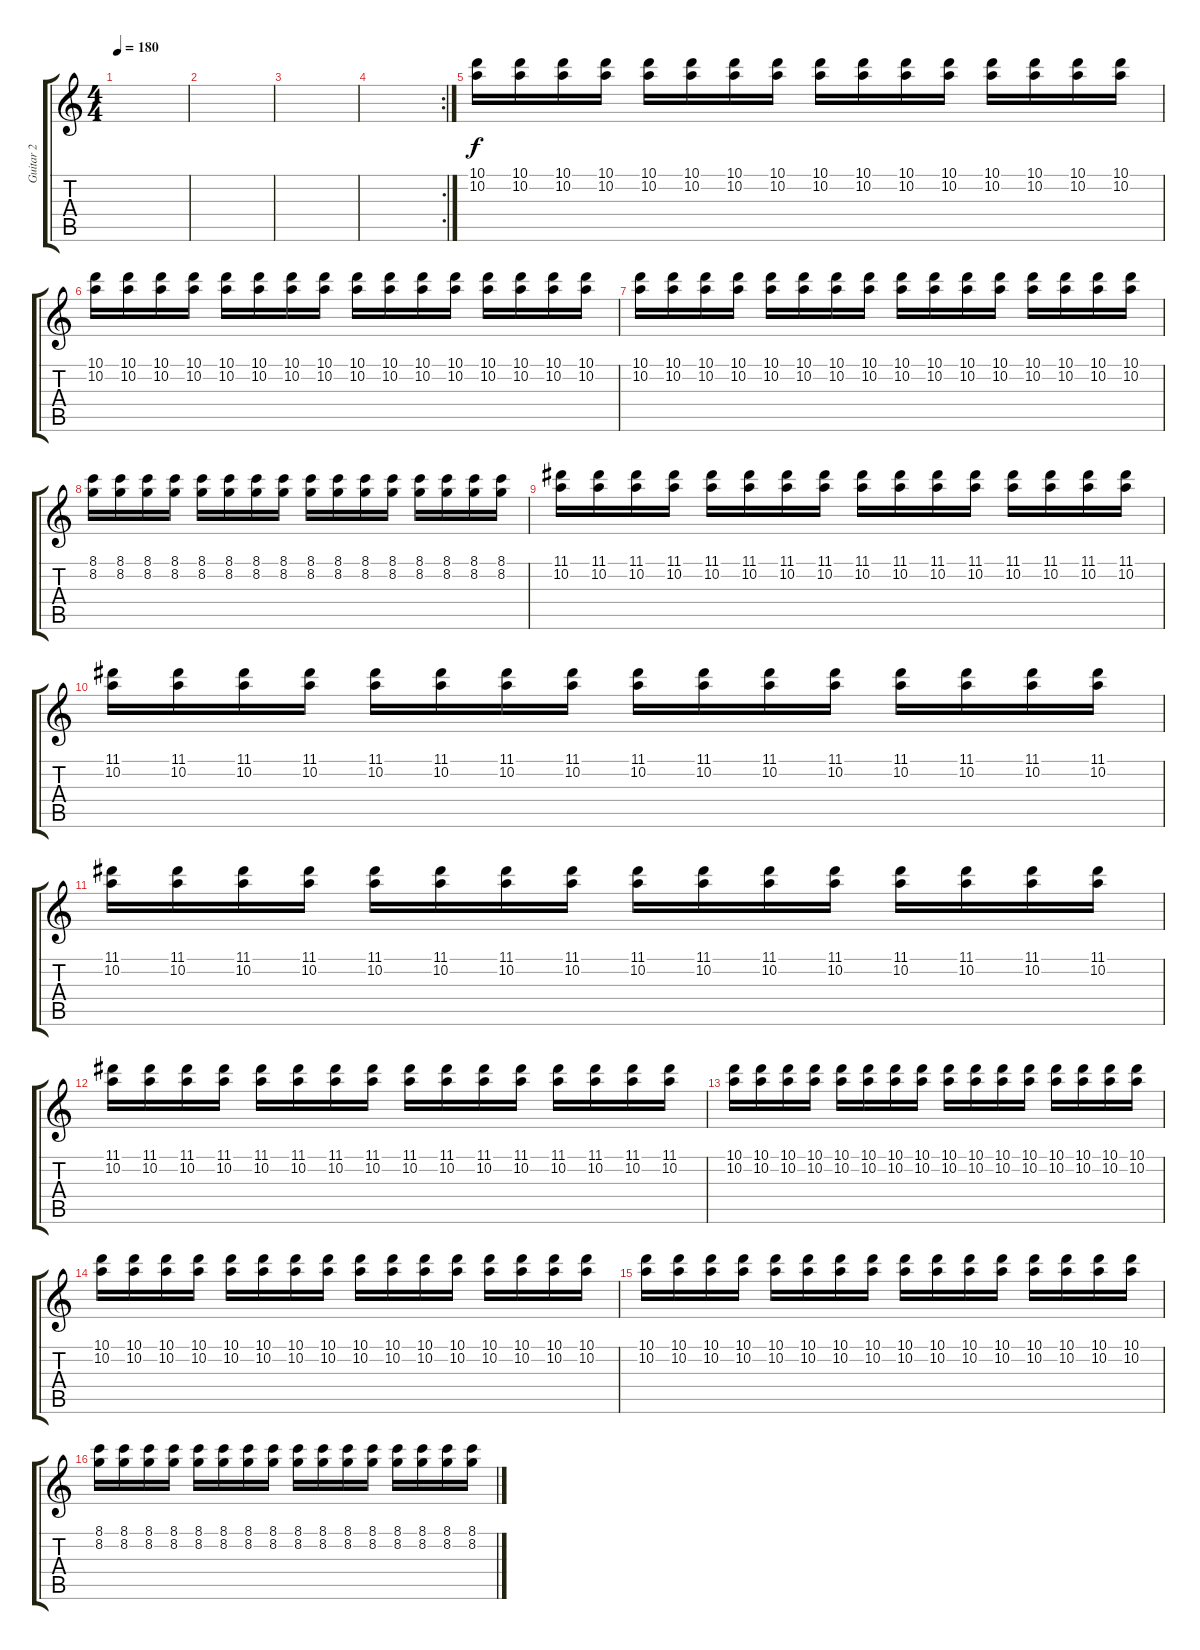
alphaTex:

\track ("Guitar 2" "Guitar 2") {instrument distortionguitar}
\staff {score tabs}
\tuning (E4 B3 G3 D3 A2 D2) {hide}
\ts (4 4)
\tempo 180
\clef g2
\ks c
|
|
|
\rc 2
|
(10.1 10.2).16 (10.1 10.2).16 (10.1 10.2).16 (10.1 10.2).16 (10.1 10.2).16 (10.1 10.2).16 (10.1 10.2).16 (10.1 10.2).16 (10.1 10.2).16 (10.1 10.2).16 (10.1 10.2).16 (10.1 10.2).16 (10.1 10.2).16 (10.1 10.2).16 (10.1 10.2).16 (10.1 10.2).16 |
(10.1 10.2).16 (10.1 10.2).16 (10.1 10.2).16 (10.1 10.2).16 (10.1 10.2).16 (10.1 10.2).16 (10.1 10.2).16 (10.1 10.2).16 (10.1 10.2).16 (10.1 10.2).16 (10.1 10.2).16 (10.1 10.2).16 (10.1 10.2).16 (10.1 10.2).16 (10.1 10.2).16 (10.1 10.2).16 |
(10.1 10.2).16 (10.1 10.2).16 (10.1 10.2).16 (10.1 10.2).16 (10.1 10.2).16 (10.1 10.2).16 (10.1 10.2).16 (10.1 10.2).16 (10.1 10.2).16 (10.1 10.2).16 (10.1 10.2).16 (10.1 10.2).16 (10.1 10.2).16 (10.1 10.2).16 (10.1 10.2).16 (10.1 10.2).16 |
(8.1 8.2).16 (8.1 8.2).16 (8.1 8.2).16 (8.1 8.2).16 (8.1 8.2).16 (8.1 8.2).16 (8.1 8.2).16 (8.1 8.2).16 (8.1 8.2).16 (8.1 8.2).16 (8.1 8.2).16 (8.1 8.2).16 (8.1 8.2).16 (8.1 8.2).16 (8.1 8.2).16 (8.1 8.2).16 |
(11.1 10.2).16 (11.1 10.2).16 (11.1 10.2).16 (11.1 10.2).16 (11.1 10.2).16 (11.1 10.2).16 (11.1 10.2).16 (11.1 10.2).16 (11.1 10.2).16 (11.1 10.2).16 (11.1 10.2).16 (11.1 10.2).16 (11.1 10.2).16 (11.1 10.2).16 (11.1 10.2).16 (11.1 10.2).16 |
(11.1 10.2).16 (11.1 10.2).16 (11.1 10.2).16 (11.1 10.2).16 (11.1 10.2).16 (11.1 10.2).16 (11.1 10.2).16 (11.1 10.2).16 (11.1 10.2).16 (11.1 10.2).16 (11.1 10.2).16 (11.1 10.2).16 (11.1 10.2).16 (11.1 10.2).16 (11.1 10.2).16 (11.1 10.2).16 |
(11.1 10.2).16 (11.1 10.2).16 (11.1 10.2).16 (11.1 10.2).16 (11.1 10.2).16 (11.1 10.2).16 (11.1 10.2).16 (11.1 10.2).16 (11.1 10.2).16 (11.1 10.2).16 (11.1 10.2).16 (11.1 10.2).16 (11.1 10.2).16 (11.1 10.2).16 (11.1 10.2).16 (11.1 10.2).16 |
(11.1 10.2).16 (11.1 10.2).16 (11.1 10.2).16 (11.1 10.2).16 (11.1 10.2).16 (11.1 10.2).16 (11.1 10.2).16 (11.1 10.2).16 (11.1 10.2).16 (11.1 10.2).16 (11.1 10.2).16 (11.1 10.2).16 (11.1 10.2).16 (11.1 10.2).16 (11.1 10.2).16 (11.1 10.2).16 |
(10.1 10.2).16 (10.1 10.2).16 (10.1 10.2).16 (10.1 10.2).16 (10.1 10.2).16 (10.1 10.2).16 (10.1 10.2).16 (10.1 10.2).16 (10.1 10.2).16 (10.1 10.2).16 (10.1 10.2).16 (10.1 10.2).16 (10.1 10.2).16 (10.1 10.2).16 (10.1 10.2).16 (10.1 10.2).16 |
(10.1 10.2).16 (10.1 10.2).16 (10.1 10.2).16 (10.1 10.2).16 (10.1 10.2).16 (10.1 10.2).16 (10.1 10.2).16 (10.1 10.2).16 (10.1 10.2).16 (10.1 10.2).16 (10.1 10.2).16 (10.1 10.2).16 (10.1 10.2).16 (10.1 10.2).16 (10.1 10.2).16 (10.1 10.2).16 |
(10.1 10.2).16 (10.1 10.2).16 (10.1 10.2).16 (10.1 10.2).16 (10.1 10.2).16 (10.1 10.2).16 (10.1 10.2).16 (10.1 10.2).16 (10.1 10.2).16 (10.1 10.2).16 (10.1 10.2).16 (10.1 10.2).16 (10.1 10.2).16 (10.1 10.2).16 (10.1 10.2).16 (10.1 10.2).16 |
(8.1 8.2).16 (8.1 8.2).16 (8.1 8.2).16 (8.1 8.2).16 (8.1 8.2).16 (8.1 8.2).16 (8.1 8.2).16 (8.1 8.2).16 (8.1 8.2).16 (8.1 8.2).16 (8.1 8.2).16 (8.1 8.2).16 (8.1 8.2).16 (8.1 8.2).16 (8.1 8.2).16 (8.1 8.2).16
